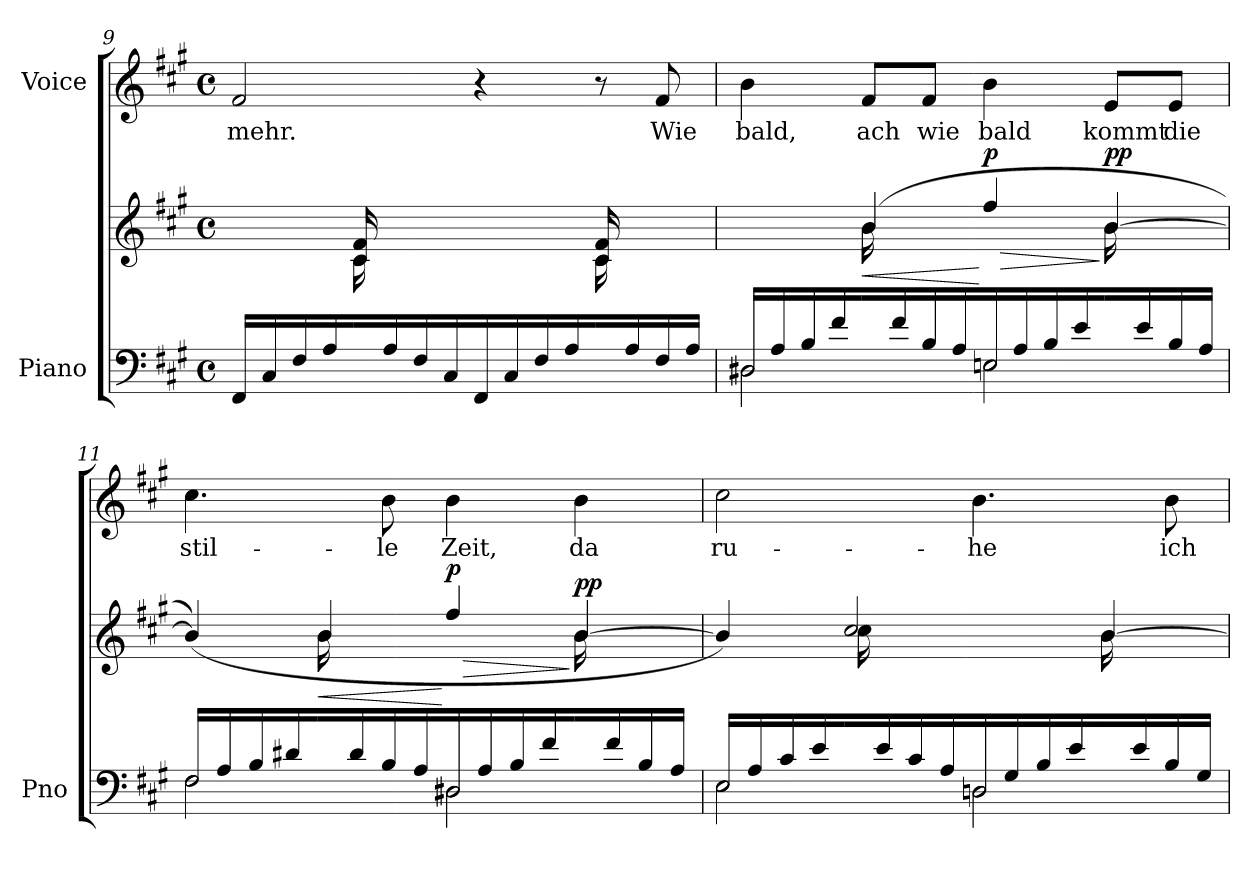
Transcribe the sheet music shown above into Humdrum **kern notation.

**kern	**kern	**dynam	**kern	**text
*part2	*part2	*part2	*part1	*part1
*staff3	*staff2	*staff2/3	*staff1	*staff1
*I"Piano	*	*	*I"Voice	*
*I'Pno	*	*	*	*
*clefF4	*clefG2	*	*clefG2	*
*k[f#c#g#]	*k[f#c#g#]	*	*k[f#c#g#]	*
*M4/4	*M4/4	*	*M4/4	*
*met(c)	*met(c)	*	*met(c)	*
=9	=9	=9	=9	=9
*	*^	*	*	*
!	!	!	!	!	!LO:LY:b
16FF#/LL	4ryy	4ryy	.	2f#/	mehr.
16C#/	.	.	.	.	.
16F#/	.	.	.	.	.
16A/JJ	.	.	.	.	.
16ryy	16c#/ 16f#/	(<16c#\LL	.	.	.
16A/	16ryy	4..ryy	.	.	.
16F#/	8ryy	.	.	.	.
16C#/JJ)	.	.	.	.	.
16FF#/LL	4ryy	.	.	4r	.
16C#/	.	.	.	.	.
16F#/	.	.	.	.	.
16A/JJ	.	.	.	.	.
16ryy	16c#/ 16f#/	(<16c#\LL	.	8r	.
16A/	16ryy	8.ryy	.	.	.
!	!	!	!	!	!LO:LY:b
16F#/	8ryy	.	.	8f#/	Wie
16A/JJ)	.	.	.	.	.
!!LO:LB:g=z
=10	=10	=10	=10	=10	=10
*^	*	*	*	*	*
!LO:N:head=open	!LO:N:head=open	!	!	!	!	!LO:LY:b
16D#X/LL	4D#\	4ryy	4ryy	.	4b\	bald,
16A/	.	.	.	.	.	.
16B/	.	.	.	.	.	.
16f#/JJ	.	.	.	.	.	.
!	!	!	!	!LO:HP:b	!	!LO:LY:b
16ryy	4ryy	(>4b/	(<16b\LL	<	8f#/L	ach
16f#/	.	.	4..ryy	.	.	.
!	!	!	!	!	!	!LO:LY:b
16B/	.	.	.	.	8f#/J	wie
16A/JJ)	.	.	.	.	.	.
!LO:N:head=open	!LO:N:head=open	!	!	!LO:HP:n=1:b	!	!LO:LY:b
!	!	!	!	!LO:DY:n=1:a	!	!
16E/LL	4En\	4ff#/	.	[ > p	4b\	bald
16A/	.	.	.	.	.	.
16B/	.	.	.	.	.	.
16e/JJ	.	.	.	.	.	.
!	!	!	!	!LO:DY:n=2:a	!	!LO:LY:b
16ryy	4ryy	[4b/	(<16b\LL	] pp	8e/L	kommt
16e/	.	.	8.ryy	.	.	.
!	!	!	!	!	!	!LO:LY:b
16B/	.	.	.	.	8e/J	die
16A/JJ)	.	.	.	.	.	.
=11	=11	=11	=11	=11	=11	=11
!LO:N:head=open	!LO:N:head=open	!	!	!	!	!LO:LY:b
16F#/LL	4F#\	(>4b/])	4ryy	.	4.cc#\	stil-
16A/	.	.	.	.	.	.
16B/	.	.	.	.	.	.
16d#X/JJ	.	.	.	.	.	.
!	!	!	!	!LO:HP:b	!	!
16ryy	4ryy	4b/	(<16b\LL	<	.	.
16d#/	.	.	4..ryy	.	.	.
!	!	!	!	!	!	!LO:LY:b
16B/	.	.	.	.	8b\	-le
16A/JJ)	.	.	.	.	.	.
!LO:N:head=open	!LO:N:head=open	!	!	!LO:HP:n=1:b	!	!LO:LY:b
!	!	!	!	!LO:DY:n=1:a	!	!
16D#X/LL	4D#\	4ff#/	.	[ > p	4b\	Zeit,
16A/	.	.	.	.	.	.
16B/	.	.	.	.	.	.
16f#/JJ	.	.	.	.	.	.
!	!	!	!	!LO:DY:n=2:a	!	!LO:LY:b
16ryy	4ryy	[4b/	(<16b\LL	] pp	4b\	da
16f#/	.	.	8.ryy	.	.	.
16B/	.	.	.	.	.	.
16A/JJ)	.	.	.	.	.	.
=12	=12	=12	=12	=12	=12	=12
!LO:N:head=open	!LO:N:head=open	!	!	!	!	!LO:LY:b
16E/LL	4E\	4b/])	4ryy	.	2cc#\	ru-
16A/	.	.	.	.	.	.
16c#/	.	.	.	.	.	.
16e/JJ	.	.	.	.	.	.
16ryy	4ryy	2cc#/	(<(<16cc#\LL	.	.	.
16e/	.	.	4..ryy	.	.	.
16c#/	.	.	.	.	.	.
16A/JJ)	.	.	.	.	.	.
!LO:N:head=open	!LO:N:head=open	!	!	!	!	!LO:LY:b
16D/LL	4Dn\	.	.	.	4.b\	-he
16G#/	.	.	.	.	.	.
16B/	.	.	.	.	.	.
16e/JJ)	.	.	.	.	.	.
16ryy	4ryy	([4b/	(<16b\LL	.	.	.
16e/	.	.	8.ryy	.	.	.
!	!	!	!	!	!	!LO:LY:b
16B/	.	.	.	.	8b\	ich
16G#/JJ)	.	.	.	.	.	.
*v	*v	*	*	*	*	*
*	*v	*v	*	*	*
=	=	=	=	=
*-	*-	*-	*-	*-
